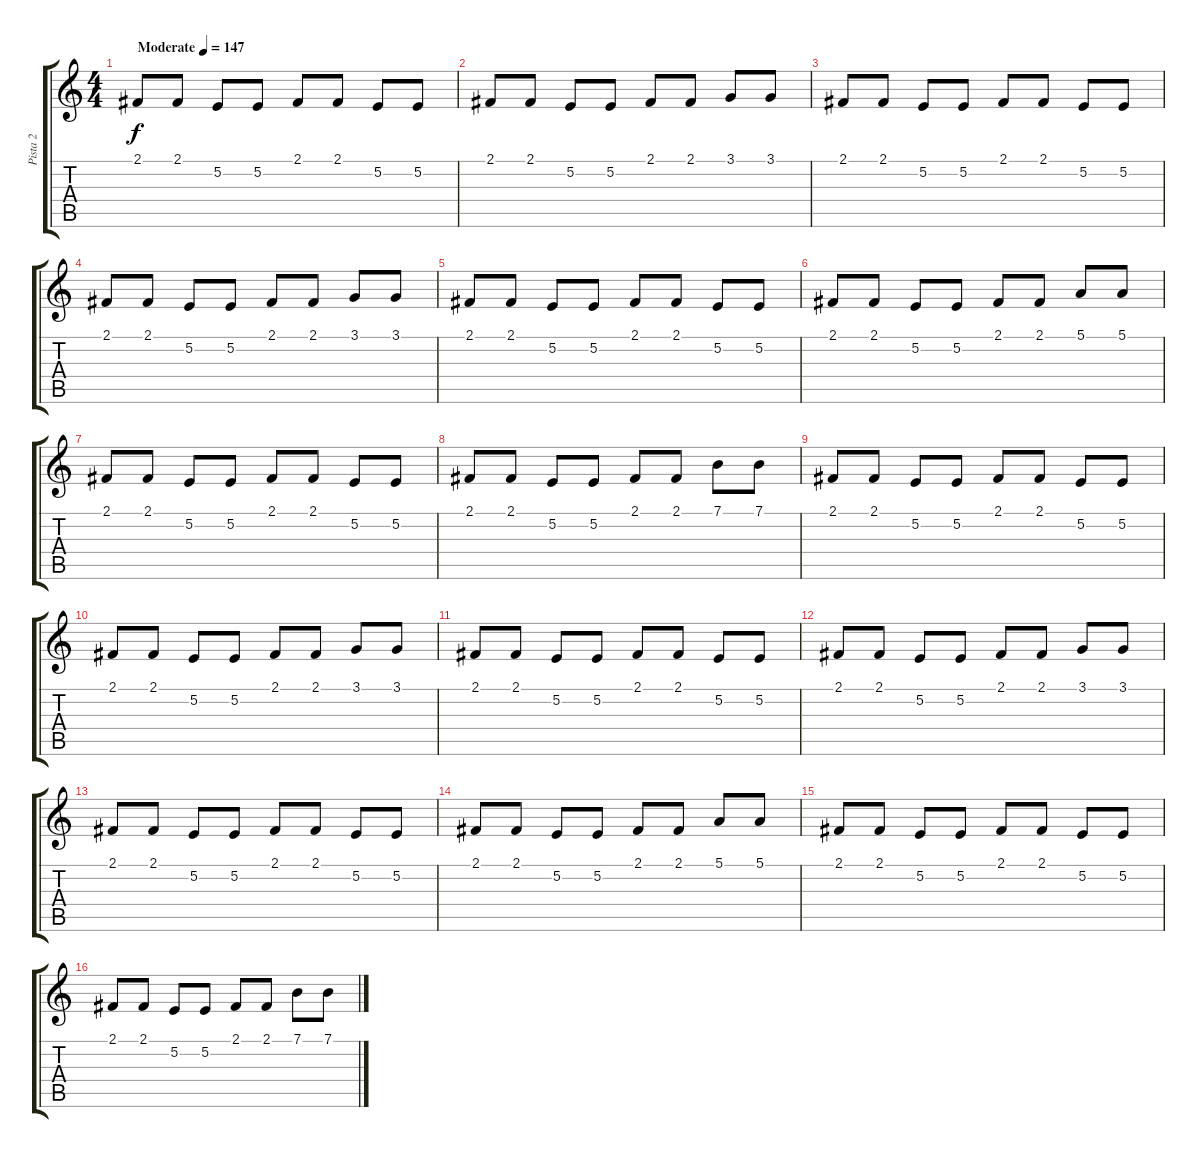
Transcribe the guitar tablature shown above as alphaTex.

\track ("Pista 2" "Pista 2") {instrument acousticgrandpiano}
\staff {score tabs}
\tuning (E4 B3 G3 D3 A2 E2) {hide}
\ts (4 4)
\tempo (147 "Moderate")
\clef g2
\ks c
2.1.8{dy f instrument acousticgrandpiano} 2.1.8 5.2.8 5.2.8 2.1.8 2.1.8 5.2.8 5.2.8 |
2.1.8 2.1.8 5.2.8 5.2.8 2.1.8 2.1.8 3.1.8 3.1.8 |
2.1.8 2.1.8 5.2.8 5.2.8 2.1.8 2.1.8 5.2.8 5.2.8 |
2.1.8 2.1.8 5.2.8 5.2.8 2.1.8 2.1.8 3.1.8 3.1.8 |
2.1.8 2.1.8 5.2.8 5.2.8 2.1.8 2.1.8 5.2.8 5.2.8 |
2.1.8 2.1.8 5.2.8 5.2.8 2.1.8 2.1.8 5.1.8 5.1.8 |
2.1.8 2.1.8 5.2.8 5.2.8 2.1.8 2.1.8 5.2.8 5.2.8 |
2.1.8 2.1.8 5.2.8 5.2.8 2.1.8 2.1.8 7.1.8 7.1.8 |
2.1.8{volume 9} 2.1.8 5.2.8 5.2.8 2.1.8 2.1.8 5.2.8 5.2.8 |
2.1.8 2.1.8 5.2.8 5.2.8 2.1.8 2.1.8 3.1.8 3.1.8 |
2.1.8 2.1.8 5.2.8 5.2.8 2.1.8 2.1.8 5.2.8 5.2.8 |
2.1.8 2.1.8 5.2.8 5.2.8 2.1.8 2.1.8 3.1.8 3.1.8 |
2.1.8 2.1.8 5.2.8 5.2.8 2.1.8 2.1.8 5.2.8 5.2.8 |
2.1.8 2.1.8 5.2.8 5.2.8 2.1.8 2.1.8 5.1.8 5.1.8 |
2.1.8 2.1.8 5.2.8 5.2.8 2.1.8 2.1.8 5.2.8 5.2.8 |
2.1.8 2.1.8 5.2.8 5.2.8 2.1.8 2.1.8 7.1.8 7.1.8
